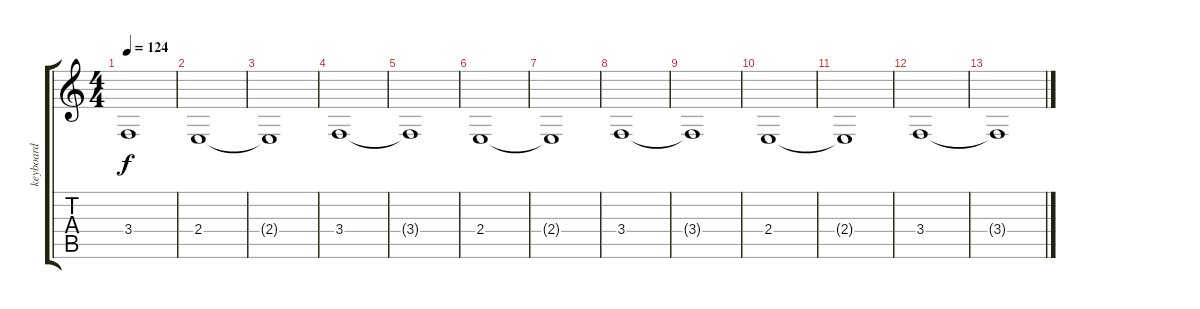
\track ("keyboard" "keyboard") {instrument rockorgan}
\staff {score tabs}
\tuning (E4 B3 G3 D3 A2 E2) {hide}
\ts (4 4)
\tempo 124
\clef g2
\ks c
3.4{t}.1{dy f} |
2.4.1 |
2.4{t}.1 |
3.4.1 |
3.4{t}.1 |
2.4.1 |
2.4{t}.1 |
3.4.1 |
3.4{t}.1 |
2.4.1 |
2.4{t}.1 |
3.4.1 |
3.4{t}.1
